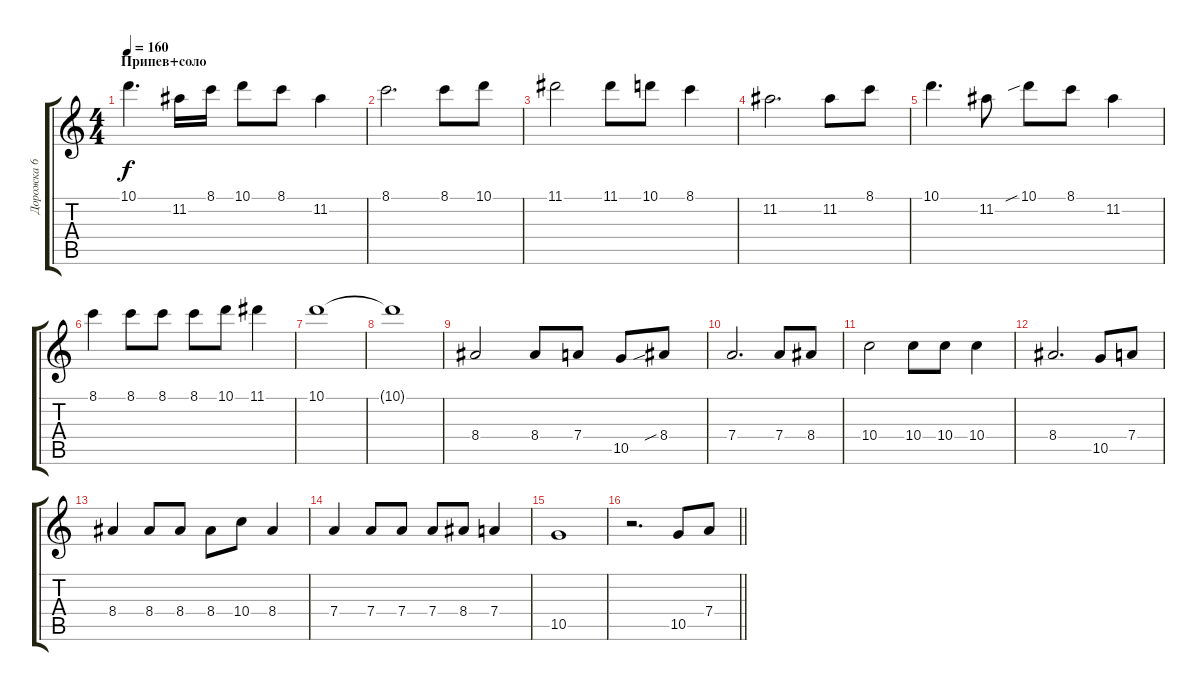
\track ("Дорожка 6" "Дорожка 6") {instrument distortionguitar}
\staff {score tabs}
\tuning (E4 B3 G3 D3 A2 E2) {hide}
\ts (4 4)
\section ("" "Припев+соло")
\tempo 160
\clef g2
\ks c
10.1.4{d dy f} 11.2.16 8.1.16 10.1.8 8.1.8 11.2.4 |
8.1.2{d} 8.1.8 10.1.8 |
11.1.2 11.1.8 10.1.8 8.1.4 |
11.2.2{d} 11.2.8 8.1.8 |
10.1.4{d} 11.2.8 10.1{sib}.8 8.1.8 11.2.4 |
8.1.4 8.1.8 8.1.8 8.1.8 10.1.8 11.1.4 |
10.1.1 |
10.1{t}.1 |
8.4.2 8.4.8 7.4.8 10.5.8 8.4{sib}.8 |
7.4.2{d} 7.4.8 8.4.8 |
10.4.2 10.4.8 10.4.8 10.4.4 |
8.4.2{d} 10.5.8 7.4.8 |
8.4.4 8.4.8 8.4.8 8.4.8 10.4.8 8.4.4 |
7.4.4 7.4.8 7.4.8 7.4.8 8.4.8 7.4.4 |
10.5.1 |
\barLineRight lightlight
r.2{d} 10.5.8 7.4.8
